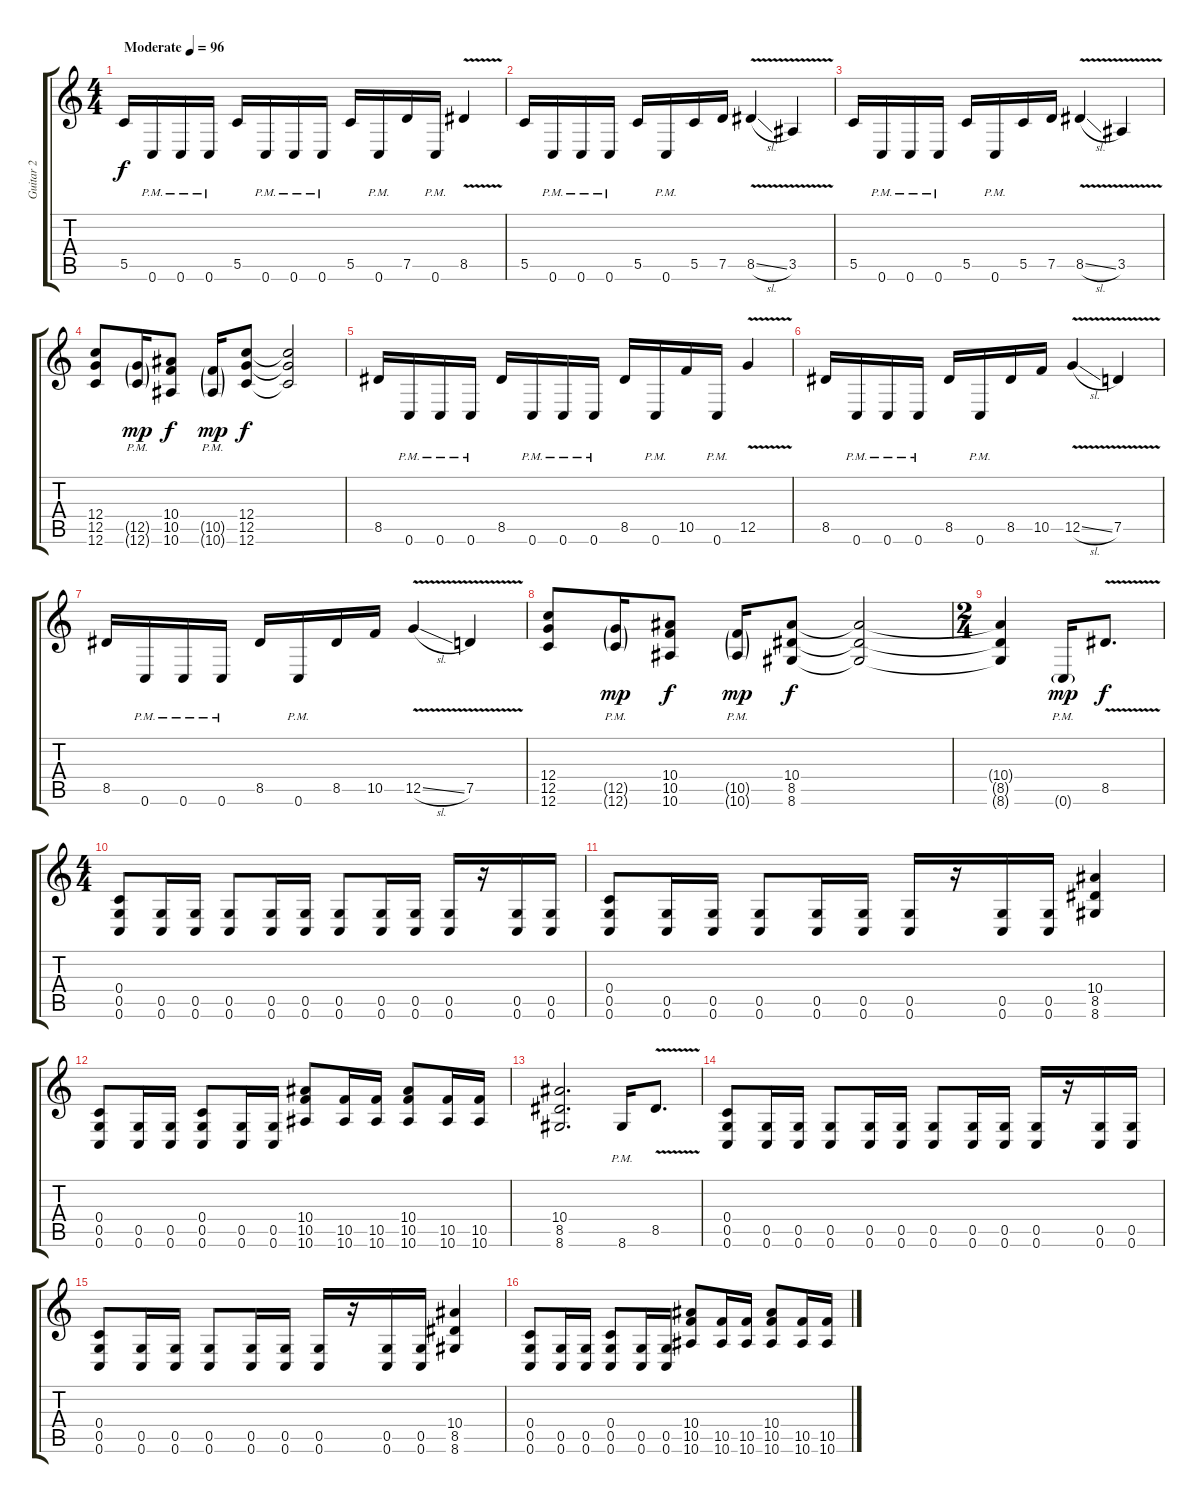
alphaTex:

\track ("Guitar 2" "Guitar 2") {instrument distortionguitar}
\staff {score tabs}
\tuning (D4 A3 F3 C3 G2 C2) {hide}
\ts (4 4)
\tempo (96 "Moderate")
\clef g2
\ks c
5.5.16{dy f instrument distortionguitar} 0.6{pm}.16 0.6{pm}.16 0.6{pm}.16 5.5.16 0.6{pm}.16 0.6{pm}.16 0.6{pm}.16 5.5.16 0.6{pm}.16 7.5.16 0.6{pm}.16 8.5{v}.4 |
5.5.16 0.6{pm}.16 0.6{pm}.16 0.6{pm}.16 5.5.16 0.6{pm}.16 5.5.16 7.5.16 8.5{v sl}.4 3.5{v}.4 |
5.5.16 0.6{pm}.16 0.6{pm}.16 0.6{pm}.16 5.5.16 0.6{pm}.16 5.5.16 7.5.16 8.5{v sl}.4 3.5{v}.4 |
(12.4 12.5 12.6).8 (12.5{g pm} 12.6{g pm}).16{dy mp} (10.4 10.5 10.6).8{dy f} (10.5{g pm} 10.6{g pm}).16{dy mp} (12.4 12.5 12.6).8{dy f} (12.4{t} 12.5{t} 12.6{t}).2 |
8.5.16 0.6{pm}.16 0.6{pm}.16 0.6{pm}.16 8.5.16 0.6{pm}.16 0.6{pm}.16 0.6{pm}.16 8.5.16 0.6{pm}.16 10.5.16 0.6{pm}.16 12.5{v}.4 |
8.5.16 0.6{pm}.16 0.6{pm}.16 0.6{pm}.16 8.5.16 0.6{pm}.16 8.5.16 10.5.16 12.5{v sl}.4 7.5{v}.4 |
8.5.16 0.6{pm}.16 0.6{pm}.16 0.6{pm}.16 8.5.16 0.6{pm}.16 8.5.16 10.5.16 12.5{v sl}.4 7.5{v}.4 |
(12.4 12.5 12.6).8 (12.5{g pm} 12.6{g pm}).16{dy mp} (10.4 10.5 10.6).8{dy f} (10.5{g pm} 10.6{g pm}).16{dy mp} (10.4 8.5 8.6).8{dy f} (10.4{t} 8.5{t} 8.6{t}).2 |
\ts (2 4)
(10.4{t} 8.5{t} 8.6{t}).4 0.6{g pm}.16{dy mp} 8.5{v}.8{d dy f} |
\ts (4 4)
(0.4 0.5 0.6).8 (0.5 0.6).16 (0.5 0.6).16 (0.5 0.6).8 (0.5 0.6).16 (0.5 0.6).16 (0.5 0.6).8 (0.5 0.6).16 (0.5 0.6).16 (0.5 0.6).16 r.16 (0.5 0.6).16 (0.5 0.6).16 |
(0.4 0.5 0.6).8 (0.5 0.6).16 (0.5 0.6).16 (0.5 0.6).8 (0.5 0.6).16 (0.5 0.6).16 (0.5 0.6).16 r.16 (0.5 0.6).16 (0.5 0.6).16 (10.4 8.5 8.6).4 |
(0.4 0.5 0.6).8 (0.5 0.6).16 (0.5 0.6).16 (0.4 0.5 0.6).8 (0.5 0.6).16 (0.5 0.6).16 (10.4 10.5 10.6).8 (10.5 10.6).16 (10.5 10.6).16 (10.4 10.5 10.6).8 (10.5 10.6).16 (10.5 10.6).16 |
(10.4 8.5 8.6).2{d} 8.6{pm}.16 8.5{v}.8{d} |
(0.4 0.5 0.6).8 (0.5 0.6).16 (0.5 0.6).16 (0.5 0.6).8 (0.5 0.6).16 (0.5 0.6).16 (0.5 0.6).8 (0.5 0.6).16 (0.5 0.6).16 (0.5 0.6).16 r.16 (0.5 0.6).16 (0.5 0.6).16 |
(0.4 0.5 0.6).8 (0.5 0.6).16 (0.5 0.6).16 (0.5 0.6).8 (0.5 0.6).16 (0.5 0.6).16 (0.5 0.6).16 r.16 (0.5 0.6).16 (0.5 0.6).16 (10.4 8.5 8.6).4 |
(0.4 0.5 0.6).8 (0.5 0.6).16 (0.5 0.6).16 (0.4 0.5 0.6).8 (0.5 0.6).16 (0.5 0.6).16 (10.4 10.5 10.6).8 (10.5 10.6).16 (10.5 10.6).16 (10.4 10.5 10.6).8 (10.5 10.6).16 (10.5 10.6).16
